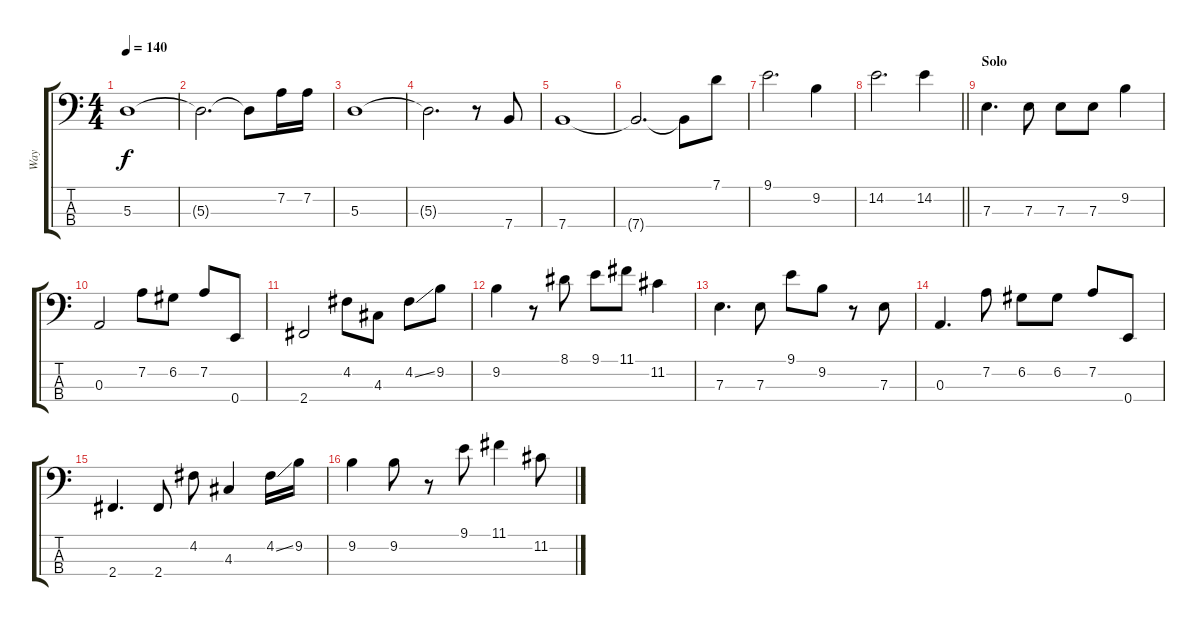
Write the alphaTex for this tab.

\track ("Way" "Way") {instrument electricbasspick}
\staff {score tabs}
\tuning (G2 D2 A1 E1) {hide}
\ts (4 4)
\tempo 140
\clef f4
\ks c
5.3.1{dy f} |
5.3{t}.2{d} 5.3{t}.8 7.2.16 7.2.16 |
5.3.1 |
5.3{t}.2{d} r.8 7.4.8 |
7.4.1 |
7.4{t}.2{d} 7.4{t}.8 7.1.8 |
9.1.2{d} 9.2.4 |
\barLineRight lightlight
14.2.2{d} 14.2.4 |
\section ("" "Solo")
7.3.4{d} 7.3.8 7.3.8 7.3.8 9.2.4 |
0.3.2 7.2.8 6.2.8 7.2.8 0.4.8 |
2.4.2 4.2.8 4.3.8 4.2{ss}.8 9.2.8 |
9.2.4 r.8 8.1.8 9.1.8 11.1.8 11.2.4 |
7.3.4{d} 7.3.8 9.1.8 9.2.8 r.8 7.3.8 |
0.3.4{d} 7.2.8 6.2.8 6.2.8 7.2.8 0.4.8 |
2.4.4{d} 2.4.8 4.2.8 4.3.4 4.2{ss}.16 9.2.16 |
9.2.4 9.2.8 r.8 9.1.8 11.1.4 11.2.8
